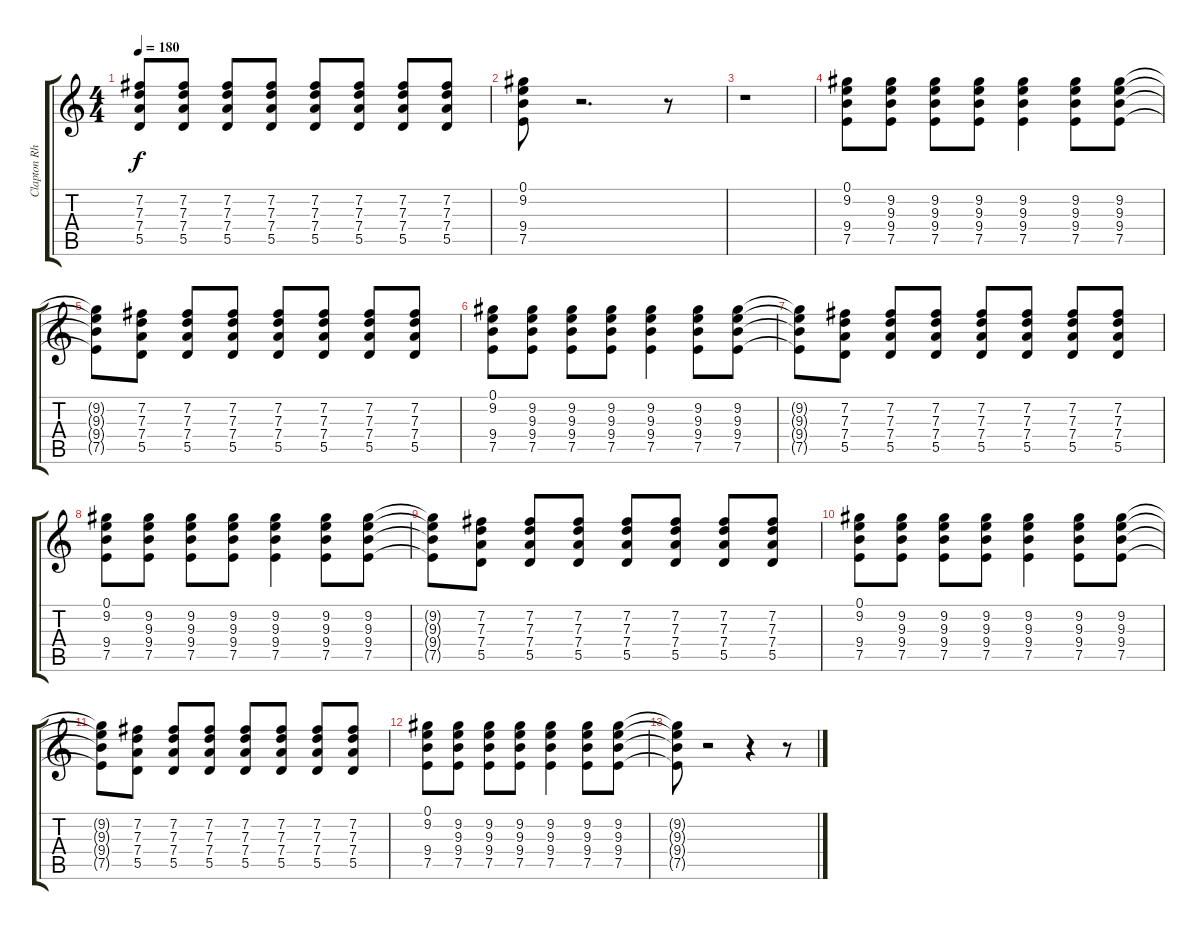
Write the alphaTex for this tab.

\track ("Clapton Rhythm" "Clapton Rh") {instrument overdrivenguitar}
\staff {score tabs}
\tuning (E4 B3 G3 D3 A2 E2) {hide}
\ts (4 4)
\tempo 180
\clef g2
\ks c
(7.2 7.3 7.4 5.5).8{dy f} (7.2 7.3 7.4 5.5).8 (7.2 7.3 7.4 5.5).8 (7.2 7.3 7.4 5.5).8 (7.2 7.3 7.4 5.5).8 (7.2 7.3 7.4 5.5).8 (7.2 7.3 7.4 5.5).8 (7.2 7.3 7.4 5.5).8 |
(0.1 9.2 9.4 7.5).8 r.2{d} r.8 |
r.1 |
(0.1 9.2 9.4 7.5).8 (9.2 9.3 9.4 7.5).8 (9.2 9.3 9.4 7.5).8 (9.2 9.3 9.4 7.5).8 (9.2 9.3 9.4 7.5).4 (9.2 9.3 9.4 7.5).8 (9.2 9.3 9.4 7.5).8 |
(9.2{t} 9.3{t} 9.4{t} 7.5{t}).8 (7.2 7.3 7.4 5.5).8 (7.2 7.3 7.4 5.5).8 (7.2 7.3 7.4 5.5).8 (7.2 7.3 7.4 5.5).8 (7.2 7.3 7.4 5.5).8 (7.2 7.3 7.4 5.5).8 (7.2 7.3 7.4 5.5).8 |
(0.1 9.2 9.4 7.5).8 (9.2 9.3 9.4 7.5).8 (9.2 9.3 9.4 7.5).8 (9.2 9.3 9.4 7.5).8 (9.2 9.3 9.4 7.5).4 (9.2 9.3 9.4 7.5).8 (9.2 9.3 9.4 7.5).8 |
(9.2{t} 9.3{t} 9.4{t} 7.5{t}).8 (7.2 7.3 7.4 5.5).8 (7.2 7.3 7.4 5.5).8 (7.2 7.3 7.4 5.5).8 (7.2 7.3 7.4 5.5).8 (7.2 7.3 7.4 5.5).8 (7.2 7.3 7.4 5.5).8 (7.2 7.3 7.4 5.5).8 |
(0.1 9.2 9.4 7.5).8{volume 9} (9.2 9.3 9.4 7.5).8{volume 9} (9.2 9.3 9.4 7.5).8{volume 8} (9.2 9.3 9.4 7.5).8{volume 8} (9.2 9.3 9.4 7.5).4{volume 8} (9.2 9.3 9.4 7.5).8{volume 8} (9.2 9.3 9.4 7.5).8{volume 8} |
(9.2{t} 9.3{t} 9.4{t} 7.5{t}).8 (7.2 7.3 7.4 5.5).8{volume 7} (7.2 7.3 7.4 5.5).8{volume 7} (7.2 7.3 7.4 5.5).8{volume 7} (7.2 7.3 7.4 5.5).8{volume 7} (7.2 7.3 7.4 5.5).8{volume 6} (7.2 7.3 7.4 5.5).8{volume 6} (7.2 7.3 7.4 5.5).8{volume 6} |
(0.1 9.2 9.4 7.5).8{volume 6} (9.2 9.3 9.4 7.5).8{volume 6} (9.2 9.3 9.4 7.5).8{volume 6} (9.2 9.3 9.4 7.5).8{volume 5} (9.2 9.3 9.4 7.5).4{volume 5} (9.2 9.3 9.4 7.5).8{volume 5} (9.2 9.3 9.4 7.5).8{volume 5} |
(9.2{t} 9.3{t} 9.4{t} 7.5{t}).8 (7.2 7.3 7.4 5.5).8{volume 4} (7.2 7.3 7.4 5.5).8{volume 4} (7.2 7.3 7.4 5.5).8{volume 4} (7.2 7.3 7.4 5.5).8{volume 4} (7.2 7.3 7.4 5.5).8{volume 4} (7.2 7.3 7.4 5.5).8{volume 3} (7.2 7.3 7.4 5.5).8{volume 3} |
(0.1 9.2 9.4 7.5).8{volume 3} (9.2 9.3 9.4 7.5).8{volume 3} (9.2 9.3 9.4 7.5).8{volume 3} (9.2 9.3 9.4 7.5).8{volume 2} (9.2 9.3 9.4 7.5).4{volume 2} (9.2 9.3 9.4 7.5).8{volume 2} (9.2 9.3 9.4 7.5).8{volume 2} |
(9.2{t} 9.3{t} 9.4{t} 7.5{t}).8 r.2 r.4 r.8
